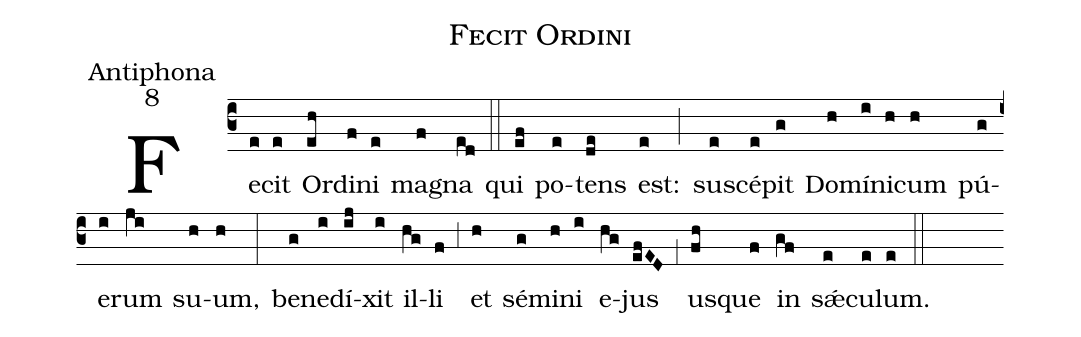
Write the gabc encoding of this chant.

name:Fecit Ordini;
office-part:Antiphona;
mode:8;
%%
(c3) Fe(e)cit(e) Or(eh)di(f)ni(e) ma(f)gna(ed) (::) qui(ef) po(e)tens(de) est:(e) (;) su(e)scé(e)pit(g) Do(h)mí(i)ni(h)cum(h) pú(g)e(i)rum(ji) su(h)um,(h) (:) be(g)ne(i)dí(ij)xit(i) il(hg)li(f) (;3) et(h) sé(g)mi(h)ni(i) e(hg)jus(efED) (;1) us(fh)que(f) in(gf) s<sp>'ae</sp>(e)cu(e)lum.(e) (::)
